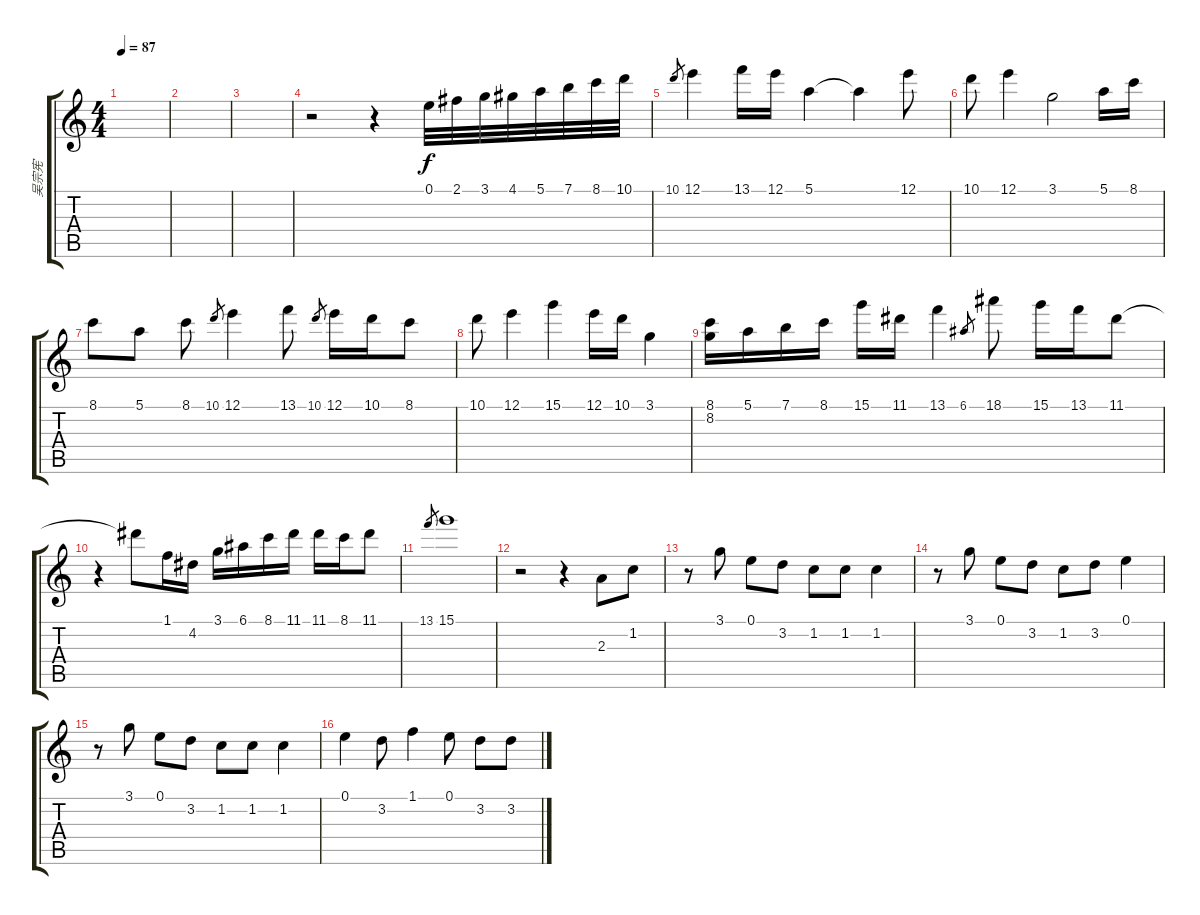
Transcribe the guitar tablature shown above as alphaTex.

\track ("吴宗宪" "吴宗宪") {instrument distortionguitar}
\staff {score tabs}
\tuning (E4 B3 G3 D3 A2 E2) {hide}
\ts (4 4)
\tempo 87
\clef g2
\ks c
|
|
|
r.2 r.4 0.1.32 2.1.32 3.1.32 4.1.32 5.1.32 7.1.32 8.1.32 10.1.32 |
10.1.8{gr} 12.1.4 13.1.16 12.1.16 5.1.4 5.1{t}.4 12.1.8 |
10.1.8 12.1.4 3.1.2 5.1.16 8.1.16 |
8.1.8 5.1.8 8.1.8 10.1.8{gr} 12.1.4 13.1.8 10.1.8{gr} 12.1.16 10.1.16 8.1.8 |
10.1.8 12.1.4 15.1.4 12.1.16 10.1.16 3.1.4 |
(8.1 8.2).16 5.1.16 7.1.16 8.1.16 15.1.16 11.1.16 13.1.4 6.1.8{gr} 18.1.8 15.1.16 13.1.16 11.1.8 |
r.4 11.1{t}.8 1.1.16 4.2.16 3.1.16 6.1.16 8.1.16 11.1.16 11.1.16 8.1.16 11.1.8 |
13.1.8{gr} 15.1.1 |
r.2 r.4 2.3.8 1.2.8 |
r.8 3.1.8 0.1.8 3.2.8 1.2.8 1.2.8 1.2.4 |
r.8 3.1.8 0.1.8 3.2.8 1.2.8 3.2.8 0.1.4 |
r.8 3.1.8 0.1.8 3.2.8 1.2.8 1.2.8 1.2.4 |
0.1.4 3.2.8 1.1.4 0.1.8 3.2.8 3.2.8
